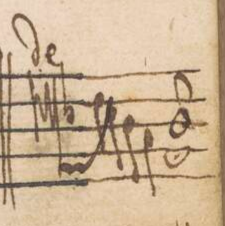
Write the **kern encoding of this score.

**kern	**text
*I"CANTVS	*
*clefC4	*
*k[b-]	*
*met(C)	*
*M2/1	*
4c\	.
4B-\	.
4A\	.
4G\	.
=84-	=84-
0Al;;	.
==	==
*-	*-
